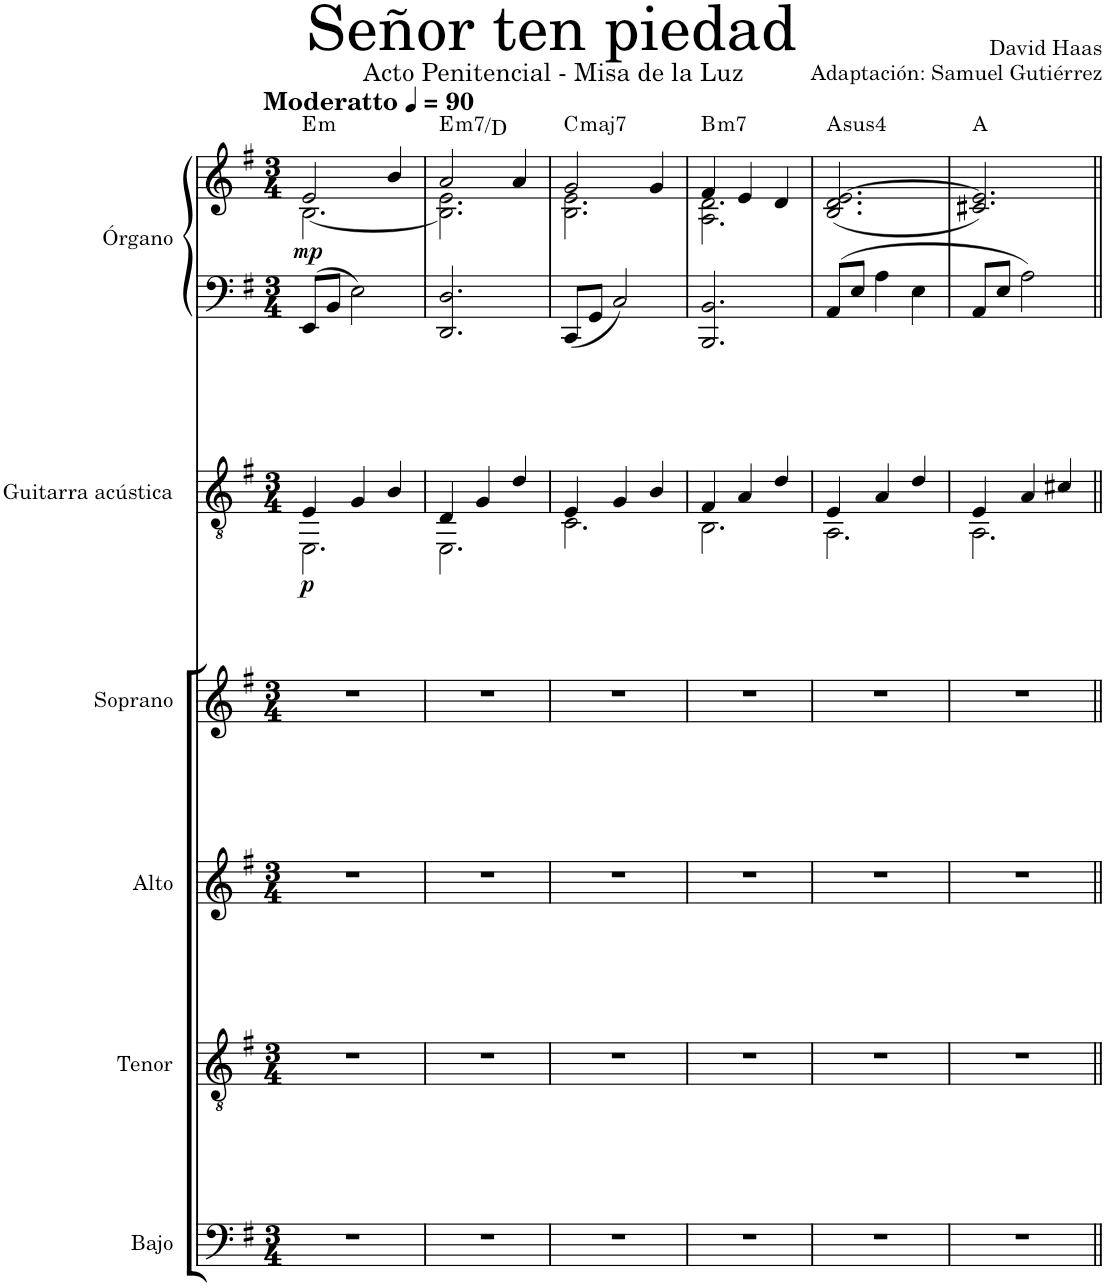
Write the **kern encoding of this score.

**kern	**kern	**kern	**kern	**kern	**dynam	**kern	**kern	**dynam	**harte
*part6	*part5	*part4	*part3	*part2	*part2	*part1	*part1	*part1	*part1
*staff7	*staff6	*staff5	*staff4	*staff3	*staff3	*staff2	*staff1	*staff1/2	*
*I"Bajo	*I"Tenor	*I"Alto	*I"Soprano	*I"Guitarra acústica	*	*I"Órgano	*	*	*
*I'B.	*I'T.	*I'A.	*I'S.	*I'Guit.	*	*	*	*	*
*clefF4	*clefGv2	*clefG2	*clefG2	*clefGv2	*	*clefF4	*clefG2	*	*
*k[f#]	*k[f#]	*k[f#]	*k[f#]	*k[f#]	*	*k[f#]	*k[f#]	*	*
*M3/4	*M3/4	*M3/4	*M3/4	*M3/4	*	*M3/4	*M3/4	*	*
*MM90	*MM90	*MM90	*MM90	*MM90	*	*MM90	*MM90	*	*
=1	=1	=1	=1	=1	=1	=1	=1	=1	=1
*	*	*	*	*^	*	*	*^	*	*
!	!	!	!	!	!	!	!	!LO:TX:a:B:t=Moderatto	!	!	!
!	!	!	!	!	!	!LO:DY:b	!	!	!	!LO:DY:b	!LO:H:kt=m
2.r	2.r	2.r	2.r	4E/	2.EE\	p	8EE/L	2e/	[2.B\	mp	E:min
.	.	.	.	.	.	.	8BB/J	.	.	.	.
.	.	.	.	4G/	.	.	2E\	.	.	.	.
.	.	.	.	4B/	.	.	.	4b/	.	.	.
=2	=2	=2	=2	=2	=2	=2	=2	=2	=2	=2	=2
!	!	!	!	!	!	!	!	!	!	!	!LO:H:kt=m7
2.r	2.r	2.r	2.r	4D/	2.EE\	.	2.DD/ 2.D/	2a/	2.B\] 2.e\	.	E:min7/b7
.	.	.	.	4G/	.	.	.	.	.	.	.
.	.	.	.	4d/	.	.	.	4a/	.	.	.
=3	=3	=3	=3	=3	=3	=3	=3	=3	=3	=3	=3
!	!	!	!	!	!	!	!	!	!	!	!LO:H:kt=maj7
2.r	2.r	2.r	2.r	4E/	2.C\	.	8CC/L	2g/	2.B\ 2.e\	.	C:maj7
.	.	.	.	.	.	.	8GG/J	.	.	.	.
.	.	.	.	4G/	.	.	2C/	.	.	.	.
.	.	.	.	4B/	.	.	.	4g/	.	.	.
=4	=4	=4	=4	=4	=4	=4	=4	=4	=4	=4	=4
!	!	!	!	!	!	!	!	!	!	!	!LO:H:kt=m7
2.r	2.r	2.r	2.r	4F#/	2.BB\	.	2.BBB/ 2.BB/	4f#/	2.A\ 2.d\	.	B:min7
.	.	.	.	4A/	.	.	.	4e/	.	.	.
.	.	.	.	4d/	.	.	.	4d/	.	.	.
*	*	*	*	*	*	*	*	*v	*v	*	*
=5	=5	=5	=5	=5	=5	=5	=5	=5	=5	=5
!	!	!	!	!	!	!	!	!	!	!LO:H:kt=4
2.r	2.r	2.r	2.r	4E/	2.AA\	.	8AA/L	(2.B/ 2.d/ [2.e/	.	A:sus4
.	.	.	.	.	.	.	8E/J	.	.	.
.	.	.	.	4A/	.	.	4A\	.	.	.
.	.	.	.	4d/	.	.	4E\	.	.	.
=6	=6	=6	=6	=6	=6	=6	=6	=6	=6	=6
2.r	2.r	2.r	2.r	4E/	2.AA\	.	8AA/L	2.c#X/ 2.e/])	.	A:maj
.	.	.	.	.	.	.	8E/J	.	.	.
.	.	.	.	4A/	.	.	2A\	.	.	.
.	.	.	.	4c#X/	.	.	.	.	.	.
*	*	*	*	*v	*v	*	*	*	*	*
=||	=||	=||	=||	=||	=||	=||	=||	=||	=||
*-	*-	*-	*-	*-	*-	*-	*-	*-	*-
